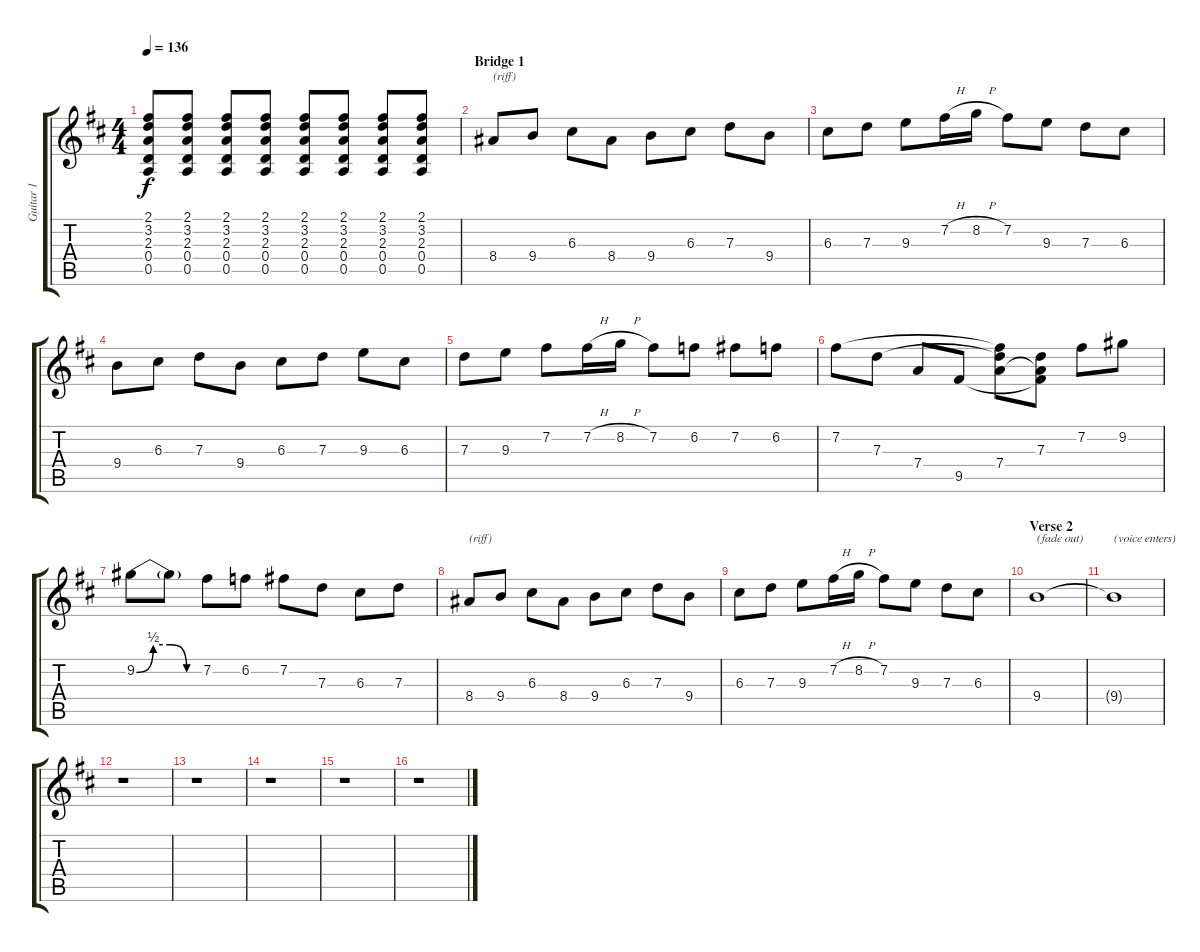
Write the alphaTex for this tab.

\track ("Guitar 1" "Guitar 1") {instrument distortionguitar}
\staff {score tabs}
\tuning (E4 B3 G3 D3 A2 E2) {hide}
\ts (4 4)
\tempo 136
\clef g2
\ks d
(2.1 3.2 2.3 0.4 0.5).8{dy f} (2.1 3.2 2.3 0.4 0.5).8 (2.1 3.2 2.3 0.4 0.5).8 (2.1 3.2 2.3 0.4 0.5).8 (2.1 3.2 2.3 0.4 0.5).8 (2.1 3.2 2.3 0.4 0.5).8 (2.1 3.2 2.3 0.4 0.5).8 (2.1 3.2 2.3 0.4 0.5).8 |
\section ("" "Bridge 1")
8.4.8{txt "(riff)"} 9.4.8 6.3.8 8.4.8 9.4.8 6.3.8 7.3.8 9.4.8 |
6.3.8 7.3.8 9.3.8 7.2{h}.16 8.2{h}.16 7.2.8 9.3.8 7.3.8 6.3.8 |
9.4.8 6.3.8 7.3.8 9.4.8 6.3.8 7.3.8 9.3.8 6.3.8 |
7.3.8 9.3.8 7.2.8 7.2{h}.16 8.2{h}.16 7.2.8 6.2.8 7.2.8 6.2.8 |
7.2.8 7.3.8 7.4.8 9.5.8 (7.2{t} 7.3{t} 7.4).8 (7.3 7.4{t} 9.5{t}).8 7.2.8 9.2.8 |
9.2{be (custom 0 0 15 2 30 2 45 0 60 0)}.8 9.2{t}.8 7.2.8 6.2.8 7.2.8 7.3.8 6.3.8 7.3.8 |
8.4.8{txt "(riff)"} 9.4.8 6.3.8 8.4.8 9.4.8 6.3.8 7.3.8 9.4.8 |
6.3.8 7.3.8 9.3.8 7.2{h}.16 8.2{h}.16 7.2.8 9.3.8 7.3.8 6.3.8 |
\section ("" "Verse 2")
9.4.1{txt "(fade out)" volume 0} |
9.4{t}.1{txt "(voice enters)"} |
r.1{volume 14} |
r.1 |
r.1 |
r.1 |
r.1
